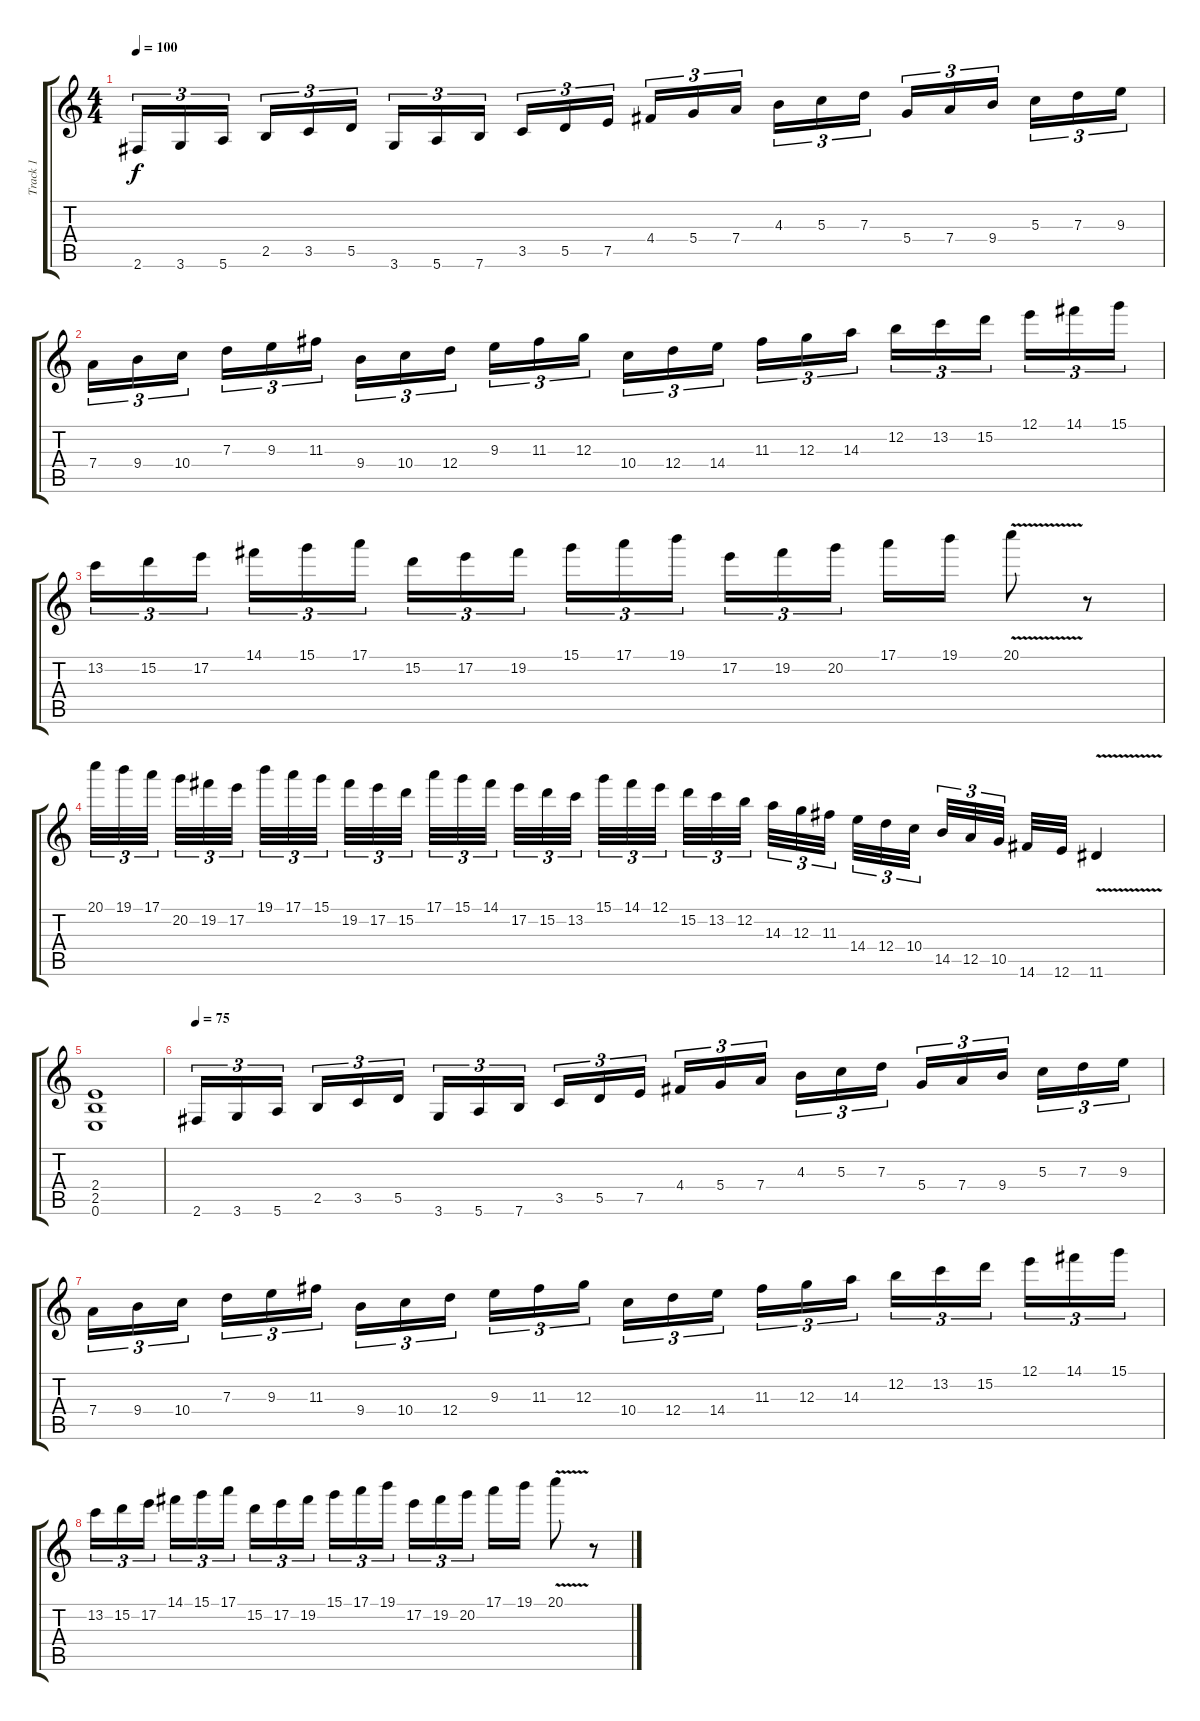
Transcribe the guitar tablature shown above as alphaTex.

\track ("Track 1" "Track 1") {instrument distortionguitar}
\staff {score tabs}
\tuning (E4 B3 G3 D3 A2 E2) {hide}
\ts (4 4)
\tempo 100
\clef g2
\ks c
2.6.16{tu (3 2) dy f instrument distortionguitar} 3.6.16{tu (3 2)} 5.6.16{tu (3 2)} 2.5.16{tu (3 2)} 3.5.16{tu (3 2)} 5.5.16{tu (3 2)} 3.6.16{tu (3 2)} 5.6.16{tu (3 2)} 7.6.16{tu (3 2)} 3.5.16{tu (3 2)} 5.5.16{tu (3 2)} 7.5.16{tu (3 2)} 4.4.16{tu (3 2)} 5.4.16{tu (3 2)} 7.4.16{tu (3 2)} 4.3.16{tu (3 2)} 5.3.16{tu (3 2)} 7.3.16{tu (3 2)} 5.4.16{tu (3 2)} 7.4.16{tu (3 2)} 9.4.16{tu (3 2)} 5.3.16{tu (3 2)} 7.3.16{tu (3 2)} 9.3.16{tu (3 2)} |
7.4.16{tu (3 2)} 9.4.16{tu (3 2)} 10.4.16{tu (3 2)} 7.3.16{tu (3 2)} 9.3.16{tu (3 2)} 11.3.16{tu (3 2)} 9.4.16{tu (3 2)} 10.4.16{tu (3 2)} 12.4.16{tu (3 2)} 9.3.16{tu (3 2)} 11.3.16{tu (3 2)} 12.3.16{tu (3 2)} 10.4.16{tu (3 2)} 12.4.16{tu (3 2)} 14.4.16{tu (3 2)} 11.3.16{tu (3 2)} 12.3.16{tu (3 2)} 14.3.16{tu (3 2)} 12.2.16{tu (3 2)} 13.2.16{tu (3 2)} 15.2.16{tu (3 2)} 12.1.16{tu (3 2)} 14.1.16{tu (3 2)} 15.1.16{tu (3 2)} |
13.2.16{tu (3 2)} 15.2.16{tu (3 2)} 17.2.16{tu (3 2)} 14.1.16{tu (3 2)} 15.1.16{tu (3 2)} 17.1.16{tu (3 2)} 15.2.16{tu (3 2)} 17.2.16{tu (3 2)} 19.2.16{tu (3 2)} 15.1.16{tu (3 2)} 17.1.16{tu (3 2)} 19.1.16{tu (3 2)} 17.2.16{tu (3 2)} 19.2.16{tu (3 2)} 20.2.16{tu (3 2)} 17.1.16 19.1.16 20.1{v}.8 r.8 |
20.1.32{tu (3 2)} 19.1.32{tu (3 2)} 17.1.32{tu (3 2)} 20.2.32{tu (3 2)} 19.2.32{tu (3 2)} 17.2.32{tu (3 2)} 19.1.32{tu (3 2)} 17.1.32{tu (3 2)} 15.1.32{tu (3 2)} 19.2.32{tu (3 2)} 17.2.32{tu (3 2)} 15.2.32{tu (3 2)} 17.1.32{tu (3 2)} 15.1.32{tu (3 2)} 14.1.32{tu (3 2)} 17.2.32{tu (3 2)} 15.2.32{tu (3 2)} 13.2.32{tu (3 2)} 15.1.32{tu (3 2)} 14.1.32{tu (3 2)} 12.1.32{tu (3 2)} 15.2.32{tu (3 2)} 13.2.32{tu (3 2)} 12.2.32{tu (3 2)} 14.3.32{tu (3 2)} 12.3.32{tu (3 2)} 11.3.32{tu (3 2)} 14.4.32{tu (3 2)} 12.4.32{tu (3 2)} 10.4.32{tu (3 2)} 14.5.32{tu (3 2)} 12.5.32{tu (3 2)} 10.5.32{tu (3 2)} 14.6.32 12.6.32 11.6{v}.4 |
(2.4 2.5 0.6).1 |
\tempo 75
2.6.16{tu (3 2)} 3.6.16{tu (3 2)} 5.6.16{tu (3 2)} 2.5.16{tu (3 2)} 3.5.16{tu (3 2)} 5.5.16{tu (3 2)} 3.6.16{tu (3 2)} 5.6.16{tu (3 2)} 7.6.16{tu (3 2)} 3.5.16{tu (3 2)} 5.5.16{tu (3 2)} 7.5.16{tu (3 2)} 4.4.16{tu (3 2)} 5.4.16{tu (3 2)} 7.4.16{tu (3 2)} 4.3.16{tu (3 2)} 5.3.16{tu (3 2)} 7.3.16{tu (3 2)} 5.4.16{tu (3 2)} 7.4.16{tu (3 2)} 9.4.16{tu (3 2)} 5.3.16{tu (3 2)} 7.3.16{tu (3 2)} 9.3.16{tu (3 2)} |
7.4.16{tu (3 2)} 9.4.16{tu (3 2)} 10.4.16{tu (3 2)} 7.3.16{tu (3 2)} 9.3.16{tu (3 2)} 11.3.16{tu (3 2)} 9.4.16{tu (3 2)} 10.4.16{tu (3 2)} 12.4.16{tu (3 2)} 9.3.16{tu (3 2)} 11.3.16{tu (3 2)} 12.3.16{tu (3 2)} 10.4.16{tu (3 2)} 12.4.16{tu (3 2)} 14.4.16{tu (3 2)} 11.3.16{tu (3 2)} 12.3.16{tu (3 2)} 14.3.16{tu (3 2)} 12.2.16{tu (3 2)} 13.2.16{tu (3 2)} 15.2.16{tu (3 2)} 12.1.16{tu (3 2)} 14.1.16{tu (3 2)} 15.1.16{tu (3 2)} |
13.2.16{tu (3 2)} 15.2.16{tu (3 2)} 17.2.16{tu (3 2)} 14.1.16{tu (3 2)} 15.1.16{tu (3 2)} 17.1.16{tu (3 2)} 15.2.16{tu (3 2)} 17.2.16{tu (3 2)} 19.2.16{tu (3 2)} 15.1.16{tu (3 2)} 17.1.16{tu (3 2)} 19.1.16{tu (3 2)} 17.2.16{tu (3 2)} 19.2.16{tu (3 2)} 20.2.16{tu (3 2)} 17.1.16 19.1.16 20.1{v}.8 r.8
